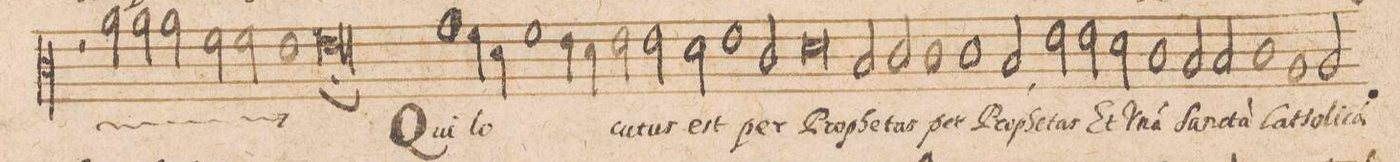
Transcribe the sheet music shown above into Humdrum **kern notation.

**kern	**text
*I"CANTVS.	*
*clefC3	*
*k[]	*
*met(C|)	*
*M2/1	*
2rf	.
*	*ij
2a\	et
=155-	=155-
2a\	con-
2a\	-glo-
2fny\	-ri-
2f\	-fi-
=156-	=156-
1e	-ca-
[1el;<	-tur
*	*Xij
=157-	=157-
1e]	.
1g	Qui
=158-	=158-
4f\	lo-
4d\	.
1f	.
4e\	.
4d\	.
=159-	=159-
2e\	-cu-
2e\	-tus
2d\	est
1e	per
=160-	=160-
2c/	Pro-
0d	-phe-
=161-	=161-
2Bny/	-tas
2c/	per
=162-	=162-
1c	Pro-
1c	-phe-
=163-	=163-
2B,</	-tas
2e\	Et
2e\	V-
2d\	-na(m)
=164-	=164-
1c	San-
2B/	-cta(m)
2B/	Ca-
=165-	=165-
1c	-tho-
1A	-li-
=166-	=166-
*custos:a	*
2A/	-ca(m)
*-	*-
